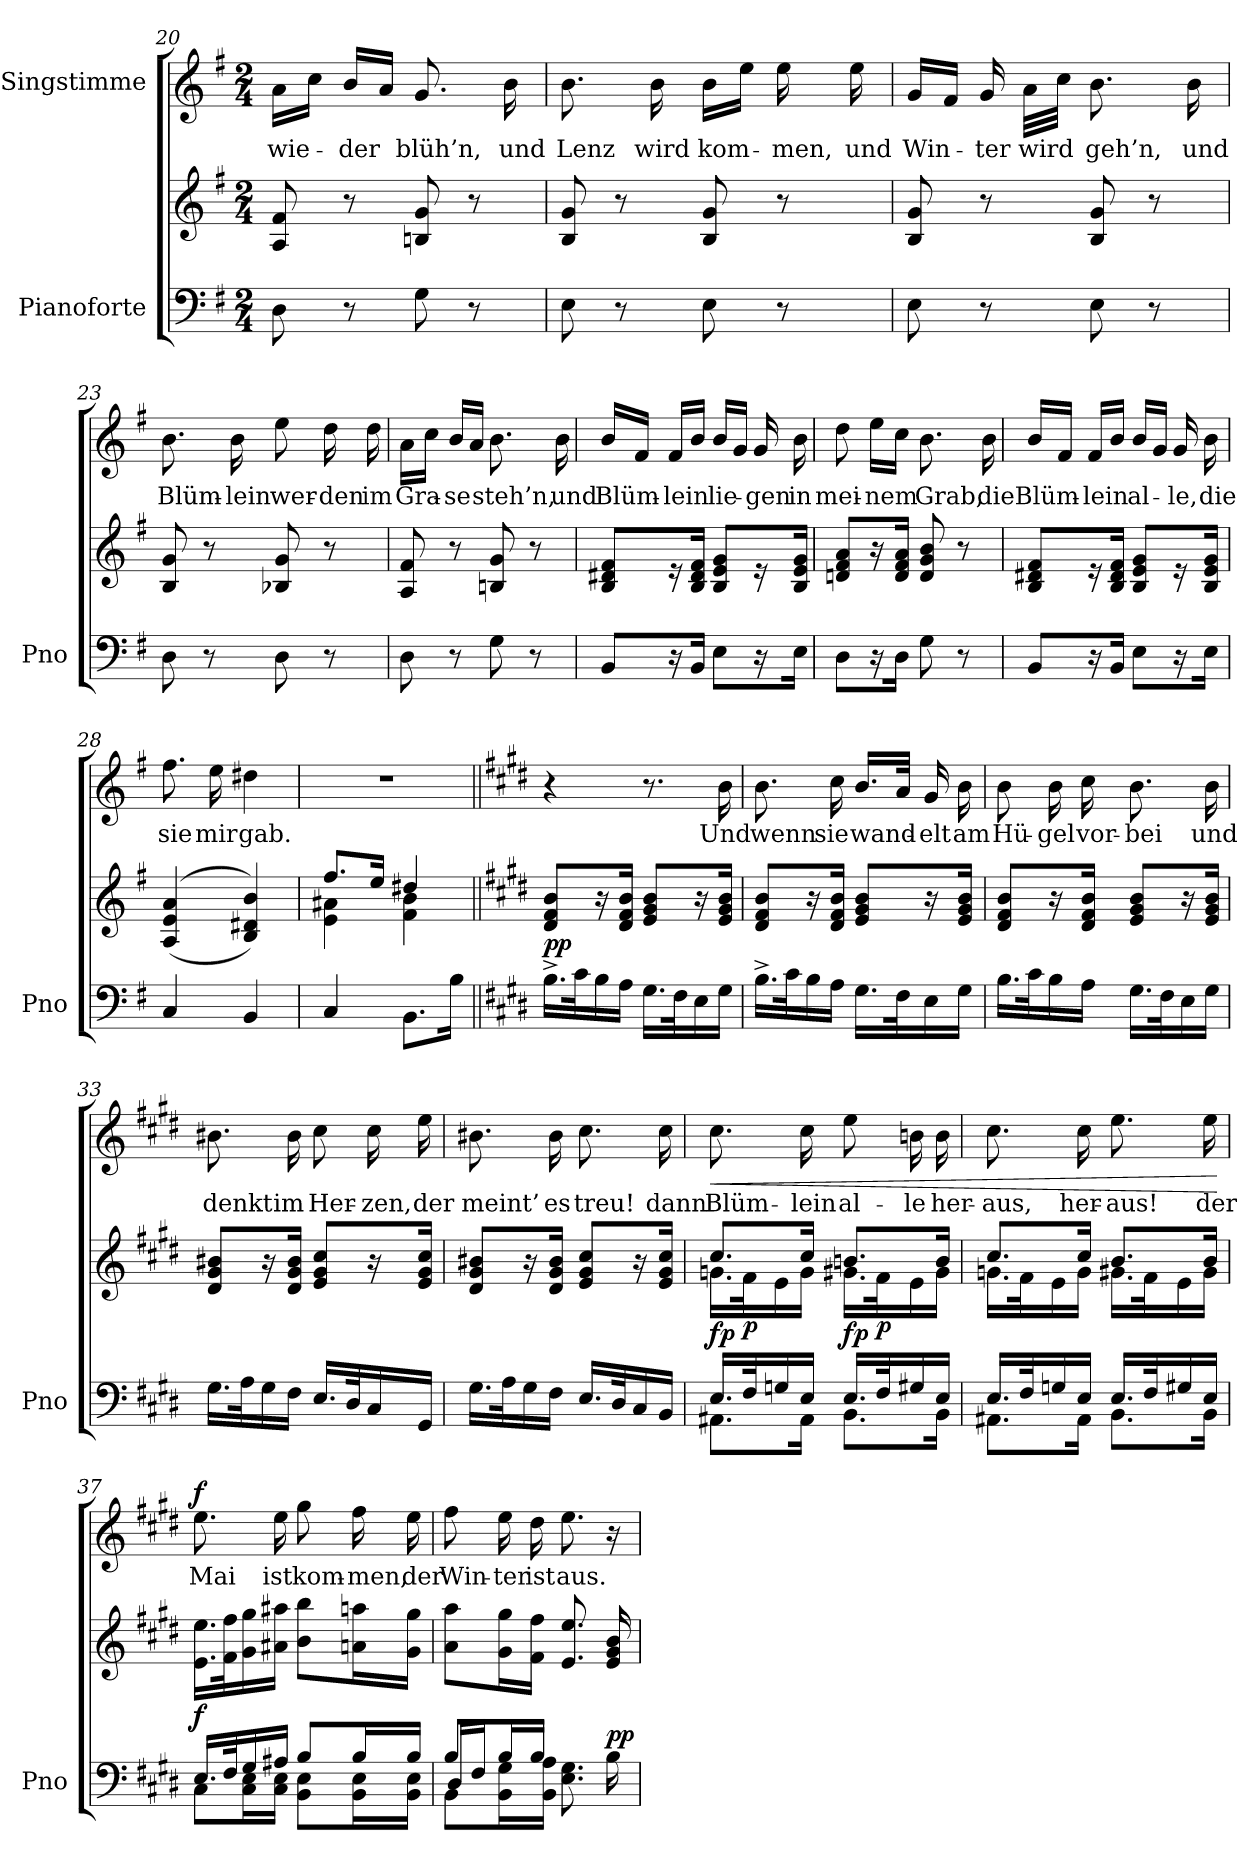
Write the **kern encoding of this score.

**kern	**kern	**dynam	**kern	**text	**dynam
*part2	*part2	*part2	*part1	*part1	*part1
*staff3	*staff2	*staff2/3	*staff1	*staff1	*staff1
*I"Pianoforte	*	*	*I"Singstimme	*	*
*I'Pno	*	*	*	*	*
*clefF4	*clefG2	*	*clefG2	*	*
*k[f#]	*k[f#]	*	*k[f#]	*	*
*M2/4	*M2/4	*	*M2/4	*	*
=20	=20	=20	=20	=20	=20
!	!	!	!	!LO:LY:b	!
8D\	8A/ 8f#/	.	16a\LL	wie-	.
.	.	.	16cc\JJ	.	.
!	!	!	!	!LO:LY:b	!
8r	8r	.	16b/LL	-der	.
.	.	.	16a/JJ	.	.
!	!	!	!	!LO:LY:b	!
8G\	8Bn/ 8g/	.	8.g/	blüh’n,	.
8r	8r	.	.	.	.
!	!	!	!	!LO:LY:b	!
.	.	.	16b\	und	.
!!LO:PB:g=z
=21	=21	=21	=21	=21	=21
!	!	!	!	!LO:LY:b	!
8E\	8B/ 8g/	.	8.b\	Lenz	.
8r	8r	.	.	.	.
!	!	!	!	!LO:LY:b	!
.	.	.	16b\	wird	.
!	!	!	!	!LO:LY:b	!
8E\	8B/ 8g/	.	16b\LL	kom-	.
.	.	.	16ee\JJ	.	.
!	!	!	!	!LO:LY:b	!
8r	8r	.	16ee\	-men,	.
!	!	!	!	!LO:LY:b	!
.	.	.	16ee\	und	.
=22	=22	=22	=22	=22	=22
!	!	!	!	!LO:LY:b	!
8E\	8B/ 8g/	.	16g/LL	Win-	.
.	.	.	16f#/JJ	.	.
!	!	!	!	!LO:LY:b	!
8r	8r	.	16g/	-ter	.
!	!	!	!	!LO:LY:b	!
.	.	.	32a\LLL	wird	.
.	.	.	32cc\JJJ	.	.
!	!	!	!	!LO:LY:b	!
8E\	8B/ 8g/	.	8.b\	geh’n,	.
8r	8r	.	.	.	.
!	!	!	!	!LO:LY:b	!
.	.	.	16b\	und	.
=23	=23	=23	=23	=23	=23
!	!	!	!	!LO:LY:b	!
8D\	8B/ 8g/	.	8.b\	Blüm-	.
8r	8r	.	.	.	.
!	!	!	!	!LO:LY:b	!
.	.	.	16b\	-lein	.
!	!	!	!	!LO:LY:b	!
8D\	8B-X/ 8g/	.	8ee\	wer-	.
!	!	!	!	!LO:LY:b	!
8r	8r	.	16dd\	-den	.
!	!	!	!	!LO:LY:b	!
.	.	.	16dd\	im	.
=24	=24	=24	=24	=24	=24
!	!	!	!	!LO:LY:b	!
8D\	8A/ 8f#/	.	16a\LL	Gra-	.
.	.	.	16cc\JJ	.	.
!	!	!	!	!LO:LY:b	!
8r	8r	.	16b/LL	-se	.
.	.	.	16a/JJ	.	.
!	!	!	!	!LO:LY:b	!
8G\	8Bn/ 8g/	.	8.b\	steh’n,	.
8r	8r	.	.	.	.
!	!	!	!	!LO:LY:b	!
.	.	.	16b\	und	.
!!LO:LB:g=z
=25	=25	=25	=25	=25	=25
!	!	!	!	!LO:LY:b	!
8BB/L	8B/ 8d#X/ 8f#/L	.	16b/LL	Blüm-	.
.	.	.	16f#/JJ	.	.
!	!	!	!	!LO:LY:b	!
16r	16r	.	16f#/LL	-lein	.
16BB/Jk	16B/ 16d#/ 16f#/Jk	.	16b/JJ	.	.
!	!	!	!	!LO:LY:b	!
8E\L	8B/ 8e/ 8g/L	.	16b/LL	lie-	.
.	.	.	16g/JJ	.	.
!	!	!	!	!LO:LY:b	!
16r	16r	.	16g/	-gen	.
!	!	!	!	!LO:LY:b	!
16E\Jk	16B/ 16e/ 16g/Jk	.	16b\	in	.
=26	=26	=26	=26	=26	=26
!	!	!	!	!LO:LY:b	!
8D\L	8dn/ 8f#/ 8a/L	.	8dd\	mei-	.
!	!	!	!	!LO:LY:b	!
16r	16r	.	16ee\LL	-nem	.
16D\Jk	16d/ 16f#/ 16a/Jk	.	16cc\JJ	.	.
!	!	!	!	!LO:LY:b	!
8G\	8d/ 8g/ 8b/	.	8.b\	Grab,	.
8r	8r	.	.	.	.
!	!	!	!	!LO:LY:b	!
.	.	.	16b\	die	.
=27	=27	=27	=27	=27	=27
!	!	!	!	!LO:LY:b	!
8BB/L	8B/ 8d#X/ 8f#/L	.	16b/LL	Blüm-	.
.	.	.	16f#/JJ	.	.
!	!	!	!	!LO:LY:b	!
16r	16r	.	16f#/LL	-lein	.
16BB/Jk	16B/ 16d#/ 16f#/Jk	.	16b/JJ	.	.
!	!	!	!	!LO:LY:b	!
8E\L	8B/ 8e/ 8g/L	.	16b/LL	al-	.
.	.	.	16g/JJ	.	.
!	!	!	!	!LO:LY:b	!
16r	16r	.	16g/	-le,	.
!	!	!	!	!LO:LY:b	!
16E\Jk	16B/ 16e/ 16g/Jk	.	16b\	die	.
=28	=28	=28	=28	=28	=28
!	!	!	!	!LO:LY:b	!
4C/	(<(>4A/ 4e/ 4a/	.	8.ff#\	sie	.
!	!	!	!	!LO:LY:b	!
.	.	.	16ee\	mir	.
!	!	!	!	!LO:LY:b	!
4BB/	4B/ 4d#X/ 4b/))	.	4dd#X\	gab.	.
=29	=29	=29	=29	=29	=29
*	*^	*	*	*	*
4C/	8.ff#/L	4e\ 4a#X\	.	2r	.	.
.	16ee/Jk	.	.	.	.	.
8.BB\L	4dd#X/	4f#\ 4b\	.	.	.	.
16B\Jk	.	.	.	.	.	.
*	*v	*v	*	*	*	*
!!LO:LB:g=z
=30||	=30||	=30||	=30||	=30||	=30||
*k[f#c#g#d#]	*k[f#c#g#d#]	*	*k[f#c#g#d#]	*	*
*	*	*	*MM46	*	*
!	!	!LO:DY:a=2	!	!	!
16.B^\LL	8d#/ 8f#/ 8b/L	pp	4r	.	.
32c#\K	.	.	.	.	.
16B\	16r	.	.	.	.
16A\JJ	16d#/ 16f#/ 16b/Jk	.	.	.	.
16.G#\LL	8e/ 8g#/ 8b/L	.	8.r	.	.
32F#\K	.	.	.	.	.
16E\	16r	.	.	.	.
!	!	!	!	!LO:LY:b	!
16G#\JJ	16e/ 16g#/ 16b/Jk	.	16b\	Und	.
=31	=31	=31	=31	=31	=31
!	!	!	!	!LO:LY:b	!
16.B^\LL	8d#/ 8f#/ 8b/L	.	8.b\	wenn	.
32c#\K	.	.	.	.	.
16B\	16r	.	.	.	.
!	!	!	!	!LO:LY:b	!
16A\JJ	16d#/ 16f#/ 16b/Jk	.	16cc#\	sie	.
!	!	!	!	!LO:LY:b	!
16.G#\LL	8e/ 8g#/ 8b/L	.	16.b/LL	wand-	.
32F#\K	.	.	32a/JJk	.	.
!	!	!	!	!LO:LY:b	!
16E\	16r	.	16g#/	-elt	.
!	!	!	!	!LO:LY:b	!
16G#\JJ	16e/ 16g#/ 16b/Jk	.	16b\	am	.
=32	=32	=32	=32	=32	=32
!	!	!	!	!LO:LY:b	!
16.B\LL	8d#/ 8f#/ 8b/L	.	8b\	Hü-	.
32c#\K	.	.	.	.	.
!	!	!	!	!LO:LY:b	!
16B\	16r	.	16b\	-gel	.
!	!	!	!	!LO:LY:b	!
16A\JJ	16d#/ 16f#/ 16b/Jk	.	16cc#\	vor-	.
!	!	!	!	!LO:LY:b	!
16.G#\LL	8e/ 8g#/ 8b/L	.	8.b\	-bei	.
32F#\K	.	.	.	.	.
16E\	16r	.	.	.	.
!	!	!	!	!LO:LY:b	!
16G#\JJ	16e/ 16g#/ 16b/Jk	.	16b\	und	.
=33	=33	=33	=33	=33	=33
!	!	!	!	!LO:LY:b	!
16.G#\LL	8d#/ 8g#/ 8b#X/L	.	8.b#X\	denkt	.
32A\K	.	.	.	.	.
16G#\	16r	.	.	.	.
!	!	!	!	!LO:LY:b	!
16F#\JJ	16d#/ 16g#/ 16b#/Jk	.	16b#\	im	.
!	!	!	!	!LO:LY:b	!
16.E/LL	8e/ 8g#/ 8cc#/L	.	8cc#\	Her-	.
32D#/K	.	.	.	.	.
!	!	!	!	!LO:LY:b	!
16C#/	16r	.	16cc#\	-zen,	.
!	!	!	!	!LO:LY:b	!
16GG#/JJ	16e/ 16g#/ 16cc#/Jk	.	16ee\	der	.
!!LO:LB:g=z
=34	=34	=34	=34	=34	=34
!	!	!	!	!LO:LY:b	!
16.G#\LL	8d#/ 8g#/ 8b#X/L	.	8.b#X\	meint’	.
32A\K	.	.	.	.	.
16G#\	16r	.	.	.	.
!	!	!	!	!LO:LY:b	!
16F#\JJ	16d#/ 16g#/ 16b#/Jk	.	16b#\	es	.
!	!	!	!	!LO:LY:b	!
16.E/LL	8e/ 8g#/ 8cc#/L	.	8.cc#\	treu!	.
32D#/K	.	.	.	.	.
16C#/	16r	.	.	.	.
!	!	!	!	!LO:LY:b	!
16BB/JJ	16e/ 16g#/ 16cc#/Jk	.	16cc#\	dann	.
=35	=35	=35	=35	=35	=35
*^	*^	*	*	*	*
!	!	!	!	!LO:DY:a=2	!	!LO:LY:b	!LO:HP:b
16.E/LL	8.AA#X\L	8.cc#/L	16.gn\LL	fp	8.cc#\	Blüm-	<
!	!	!	!	!LO:DY:b	!	!	!
32F#/K	.	.	32f#\K	p	.	.	.
16Gn/	.	.	16e\	.	.	.	.
!	!	!	!	!	!	!LO:LY:b	!
16E/JJ	16AA#\Jk	16cc#/Jk	16g\JJ	.	16cc#\	-lein	.
!	!	!	!	!LO:DY:a=2	!	!LO:LY:b	!
16.E/LL	8.BB\L	8.bn/L	16.g#X\LL	fp	8ee\	al-	.
!	!	!	!	!LO:DY:b	!	!	!
32F#/K	.	.	32f#\K	p	.	.	.
!	!	!	!	!	!	!LO:LY:b	!
16G#X/	.	.	16e\	.	16bn\	-le	.
!	!	!	!	!	!	!LO:LY:b	!
16E/JJ	16BB\Jk	16b/Jk	16g#\JJ	.	16b\	her-	.
=36	=36	=36	=36	=36	=36	=36	=36
!	!	!	!	!	!	!LO:LY:b	!
16.E/LL	8.AA#X\L	8.cc#/L	16.gn\LL	.	8.cc#\	-aus,	.
32F#/K	.	.	32f#\K	.	.	.	.
16Gn/	.	.	16e\	.	.	.	.
!	!	!	!	!	!	!LO:LY:b	!
16E/JJ	16AA#\Jk	16cc#/Jk	16g\JJ	.	16cc#\	her-	.
!	!	!	!	!	!	!LO:LY:b	!
16.E/LL	8.BB\L	8.b/L	16.g#X\LL	.	8.ee\	-aus!	.
32F#/K	.	.	32f#\K	.	.	.	.
16G#X/	.	.	16e\	.	.	.	.
!	!	!	!	!	!	!LO:LY:b	!
16E/JJ	16BB\Jk	16b/Jk	16g#\JJ	.	16ee\	der	.
*v	*v	*	*	*	*	*	*
*	*v	*v	*	*	*	*
.	.	.	.	.	[
=37	=37	=37	=37	=37	=37
*^	*	*	*	*	*
!	!	!	!LO:DY:a=2	!	!LO:LY:b	!LO:DY:a
16.E/LL	8C#\L	16.e\ 16.ee\LL	f	8.ee\	Mai	f
32F#/K	.	32f#\ 32ff#\K	.	.	.	.
16G#/	16C#\ 16E\L	16g#\ 16gg#\	.	.	.	.
!	!	!	!	!	!LO:LY:b	!
16A#X/JJ	16C#\ 16E\JJ	16a#X\ 16aa#X\JJ	.	16ee\	ist	.
!	!	!	!	!	!LO:LY:b	!
8B/L	8BB\ 8E\L	8b\ 8bb\L	.	8gg#\	kom-	.
!	!	!	!	!	!LO:LY:b	!
16B/L	16BB\ 16E\L	16an\ 16aan\L	.	16ff#\	-men,	.
!	!	!	!	!	!LO:LY:b	!
16B/JJ	16BB\ 16E\JJ	16g#\ 16gg#\JJ	.	16ee\	der	.
!!LO:PB:g=z
=38	=38	=38	=38	=38	=38	=38
*	*^	*	*	*	*	*
!	!	!	!	!	!	!LO:LY:b	!
8B/L	8BB\L	16D#/LL	8a\ 8aa\L	.	8ff#\	Win-	.
.	.	16F#/JJ	.	.	.	.	.
!	!	!	!	!	!	!LO:LY:b	!
16B/L	16BB\ 16G#\L	4.ryy	16g#\ 16gg#\L	.	16ee\	-ter	.
!	!	!	!	!	!	!LO:LY:b	!
16B/JJ	16BB\ 16A\JJ	.	16f#\ 16ff#\JJ	.	16dd#\	ist	.
!	!	!	!	!	!	!LO:LY:b	!
8.E\ 8.G#\	4rCCyy	.	8.e/ 8.ee/	.	8.ee\	aus.	.
!	!	!	!	!LO:DY:a=2	!	!	!
16B\	.	.	16e/ 16g#/ 16b/	pp	16r	.	.
*v	*v	*v	*	*	*	*	*
=	=	=	=	=	=
*-	*-	*-	*-	*-	*-
